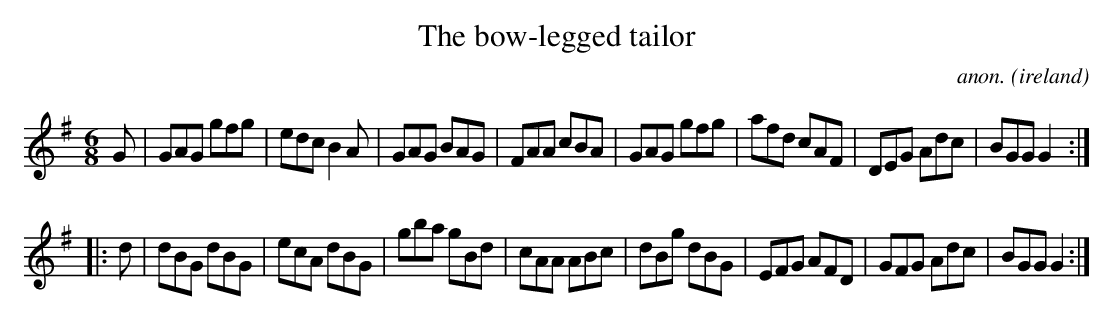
X:1
T:The bow-legged tailor
O:ireland
C:anon.
M:6/8
L:1/8
K:G
G|GAG gfg|edc B2A|GAG BAG|FAA cBA|GAG gfg|afd cAF|DEG Adc|BGG G2:|
|:d|dBG dBG|ecA dBG|gba gBd|cAA ABc|dBg dBG|EFG AFD|GFG Adc|BGG G2:|
